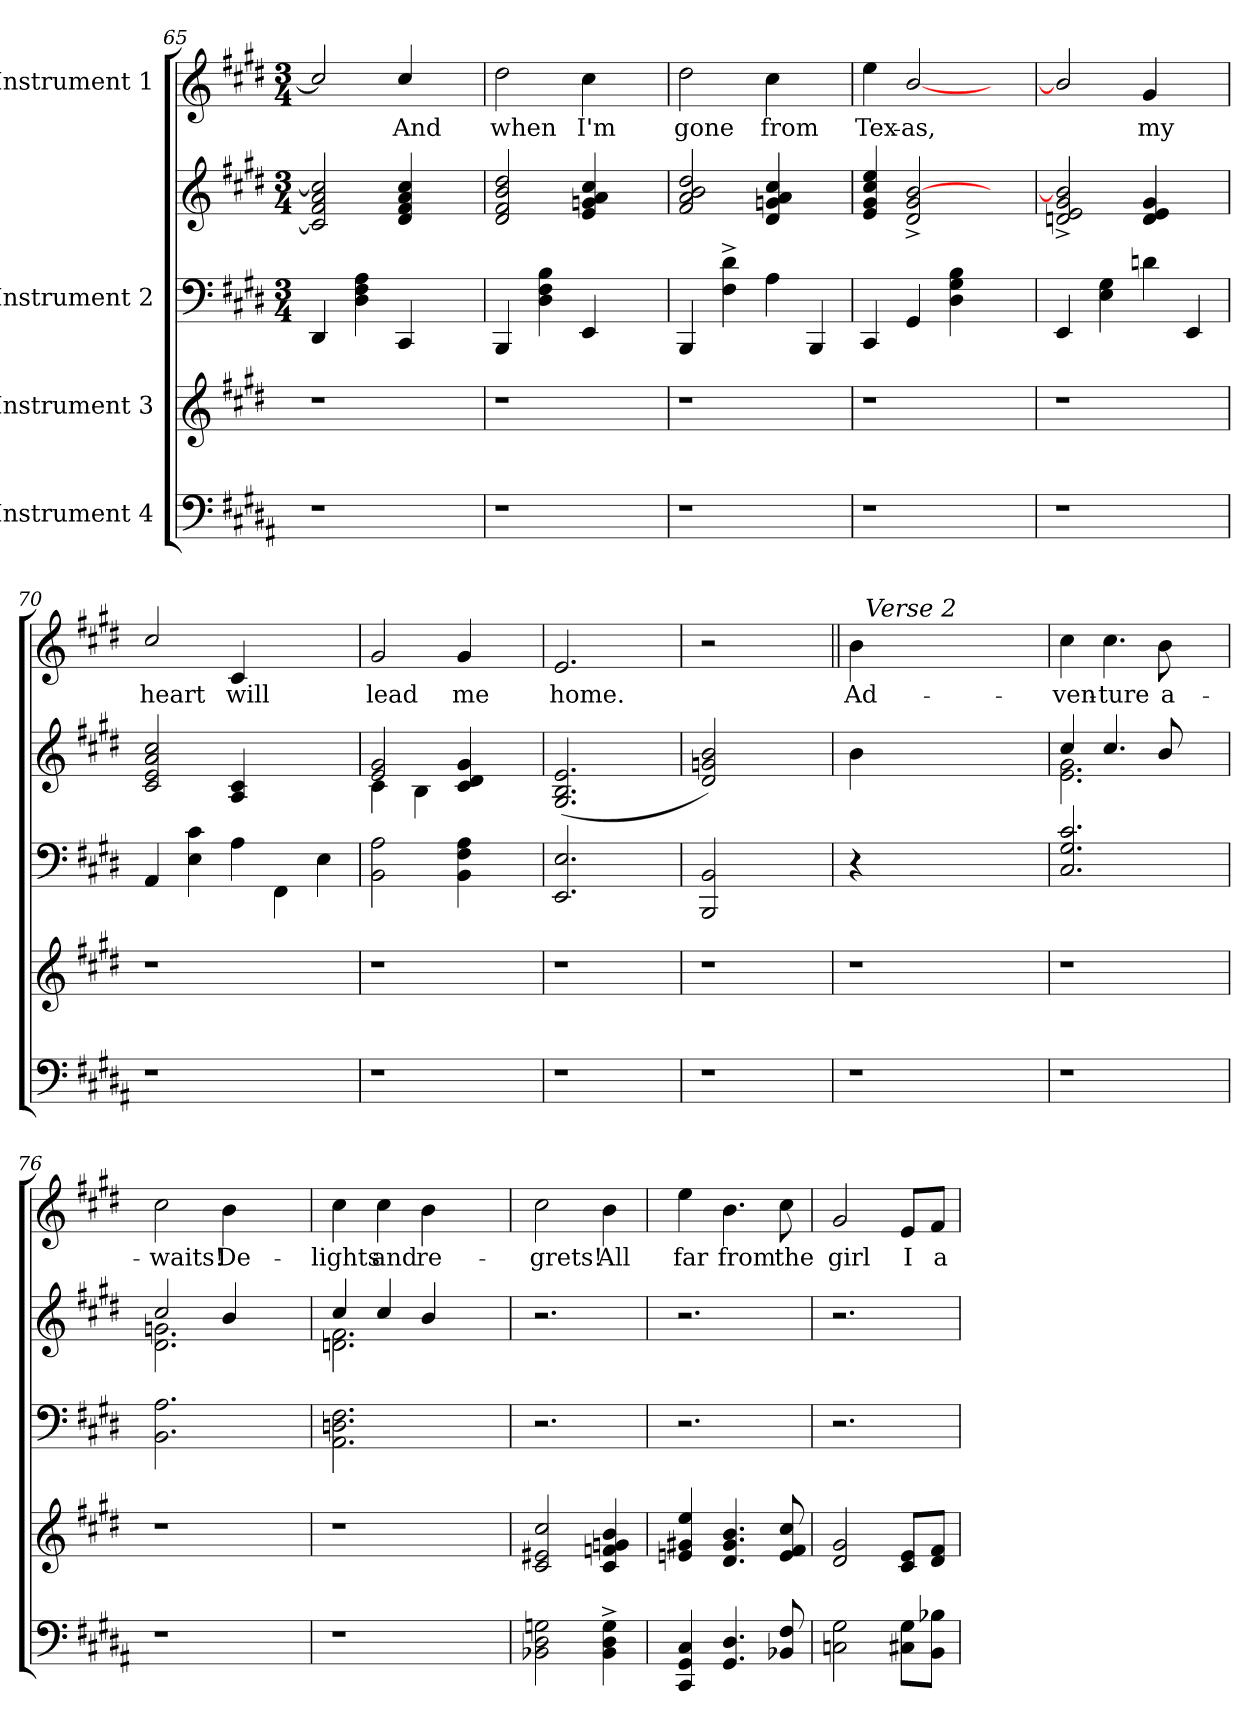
**kern	**kern	**kern	**kern	**kern	**text
*part4	*part3	*part2	*part2	*part1	*part1
*staff5	*staff4	*staff3	*staff2	*staff1	*staff1
*I"Instrument 4	*I"Instrument 3	*I"Instrument 2	*	*I"Instrument 1	*
*clefF4	*clefG2	*clefF4	*clefG2	*clefG2	*
*ITrd-3c-5	*	*	*	*	*
*k[f#c#g#d#]	*k[f#c#g#d#]	*k[f#c#g#d#]	*k[f#c#g#d#]	*k[f#c#g#d#]	*
*E:	*E:	*E:	*E:	*E:	*
*	*	*M3/4	*M3/4	*M3/4	*
=65	=65	=65	=65	=65	=65
1r	1r	4DD#/	2f#/ 2c#/] 2a/ 2cc#/]	2cc#/]	.
.	.	4D#\ 4A\ 4F#\	.	.	.
!	!	!	!	!	!LO:LY:b
.	.	4CC#/	4a/ 4cc#/ 4f#/ 4d#/	4cc#/	And
.	.	4ryy	4ryy	4ryy	.
!!LO:LB:g=z
=66	=66	=66	=66	=66	=66
!	!	!	!	!	!LO:LY:b
1r	1r	4BBB/	2d#/ 2b/ 2f#/ 2dd#/	2dd#\	when
.	.	4D#\ 4B\ 4F#\	.	.	.
!	!	!	!	!	!LO:LY:b
.	.	4EE/	4gn/ 4e/ 4cc#/ 4a/	4cc#\	I'm
.	.	4ryy	4ryy	4ryy	.
=67	=67	=67	=67	=67	=67
!	!	!	!	!	!LO:LY:b
1r	1r	4BBB/	2f#/ 2a/ 2dd#/ 2b/	2dd#\	gone
.	.	4d#\^< 4F#\^<	.	.	.
!	!	!	!	!	!LO:LY:b
.	.	4A\	4gn/ 4d#/ 4cc#/ 4a/	4cc#\	from
.	.	4BBB/	4ryy	4ryy	.
=68	=68	=68	=68	=68	=68
!	!	!	!	!	!LO:LY:b
1r	1r	4CC#/	4cc#/ 4g#/ 4e/ 4ee/	4ee\	Tex-
!	!	!	!	!	!LO:LY:b:cj
.	.	4GG#/	2g#/^> [>2b/^> 2d#/^>	[<2b/	-as,
.	.	4G#\ 4D#\ 4B\	.	.	.
.	.	4ryy	4ryy	4ryy	.
=69	=69	=69	=69	=69	=69
1r	1r	4EE/	2dn/^> 2g#/^> 2b/]^> 2e/^>	2b/]	.
.	.	4E\ 4G#\	.	.	.
!	!	!	!	!	!LO:LY:b:cj
.	.	4dn\	4g#/ 4d/ 4e/	4g#/	my
.	.	4EE/	4ryy	4ryy	.
=70	=70	=70	=70	=70	=70
!	!	!	!	!	!LO:LY:b
1r	1r	4AA/	2a/ 2e/ 2c#/ 2cc#/	2cc#/	heart
.	.	4c#\ 4E\	.	.	.
!	!	!	!	!	!LO:LY:b
.	.	4A\	4c#/ 4A/	4c#/	will
.	.	4FF#\	2ryy	2ryy	.
4ryy	4ryy	4E\	.	.	.
=71	=71	=71	=71	=71	=71
*	*	*	*^	*	*
!	!	!	!	!	!	!LO:LY:b
1r	1r	2A\ 2BB\	2e/ 2g#/	4c#\	2g#/	lead
.	.	.	.	4B\	.	.
!	!	!	!	!	!	!LO:LY:b
.	.	4BB\ 4A\ 4F#\	4g#/ 4c#/ 4d#/	4ryy	4g#/	me
.	.	4ryy	4ryy	4ryy	4ryy	.
!!LO:LB:g=z
=72	=72	=72	=72	=72	=72	=72
!	!	!	!	!	!	!LO:LY:b
*	*	*	*v	*v	*	*
1r	1r	2.E/ 2.EE/	(>2.G#/ 2.B/ 2.e/	2.e/	home.
.	.	4ryy	4ryy	4ryy	.
=73	=73	=73	=73	=73	=73
1r	1r	2BB/ 2BBB/	2gn/ 2d#/ 2b/)	2r	.
.	.	2ryy	2ryy	2ryy	.
=74	=74	=74	=74	=74||	=74||
!	!	!	!	!	!LO:LY:b
*	*	*	*	*^	*
1r	1r	4r	4b\	4b\	32.ryy	Ad-
!	!	!	!	!	!LO:TX:a:i:t=Verse 2	!
.	.	.	.	.	2ryy	.
.	.	2.ryy	2.ryy	2.ryy	.	.
.	.	.	.	.	4ryy	.
.	.	.	.	.	8ryy	.
.	.	.	.	.	16ryy	.
.	.	.	.	.	64ryy	.
=75	=75	=75	=75	=75	=75	=75
*	*	*	*^	*	*	*
!	!	!	!	!	!	!	!LO:LY:b
*	*	*	*	*	*v	*v	*
1r	1r	2.G#/ 2.C#/ 2.c#/	4cc#/	2.e\ 2.g#\	4cc#\	-ven-
!	!	!	!	!	!	!LO:LY:b
.	.	.	4.cc#/	.	4.cc#\	-ture
!	!	!	!	!	!	!LO:LY:b:cj
.	.	.	8b/	.	8b\	a-
.	.	4ryy	4ryy	4ryy	4ryy	.
=76	=76	=76	=76	=76	=76	=76
!	!	!	!	!	!	!LO:LY:b
1r	1r	2.BB\ 2.A\	2cc#/	2.gn\ 2.d#\	2cc#\	-waits!
!	!	!	!	!	!	!LO:LY:b
.	.	.	4b/	.	4b\	De-
.	.	4ryy	4ryy	4ryy	4ryy	.
=77	=77	=77	=77	=77	=77	=77
!	!	!	!	!	!	!LO:LY:b
1r	1r	2.Dn\ 2.AA\ 2.F#\	4cc#/	2.dn\ 2.f#\	4cc#\	-lights
!	!	!	!	!	!	!LO:LY:b
.	.	.	4cc#/	.	4cc#\	and
!	!	!	!	!	!	!LO:LY:b
.	.	.	4b/	.	4b\	re-
.	.	4ryy	4ryy	4ryy	4ryy	.
!!LO:LB:g=z
=78	=78	=78	=78	=78	=78	=78
!	!	!	!	!	!	!LO:LY:b
*	*	*	*v	*v	*	*
2cn\ 2E-\ 2G#\	2cc#/ 2c#/ 2e#X/	2.r	2.r	2cc#\	-grets!
!	!	!	!	!	!LO:LY:b
4c\^< 4G#\^< 4E-\^<	4fn/ 4c#/ 4b/ 4gn/	.	.	4b\	All
=79	=79	=79	=79	=79	=79
!	!	!	!	!	!LO:LY:b
4F#/ 4C#/ 4FF#/	4en/ 4ee/ 4g#X/	2.r	2.r	4ee\	far
!	!	!	!	!	!LO:LY:b
4.G#/ 4.C#/	4.b/ 4.g#/ 4.d#/	.	.	4.b\	from
!	!	!	!	!	!LO:LY:b
8B/ 8E-/	8cc#/ 8e/ 8f#/	.	.	8cc#\	the
=80	=80	=80	=80	=80	=80
!	!	!	!	!	!LO:LY:b
2Fn\ 2c#\	2g#/ 2d#/	2.r	2.r	2g#/	girl
!	!	!	!	!	!LO:LY:b:rj
8c#\ 8F#X\L	8e/ 8c#/L	.	.	8e/L	I
!	!	!	!	!	!LO:LY:b:cj
8e-\ 8E\J	8f#/ 8d#/J	.	.	8f#/J	a-
=	=	=	=	=	=
*-	*-	*-	*-	*-	*-
